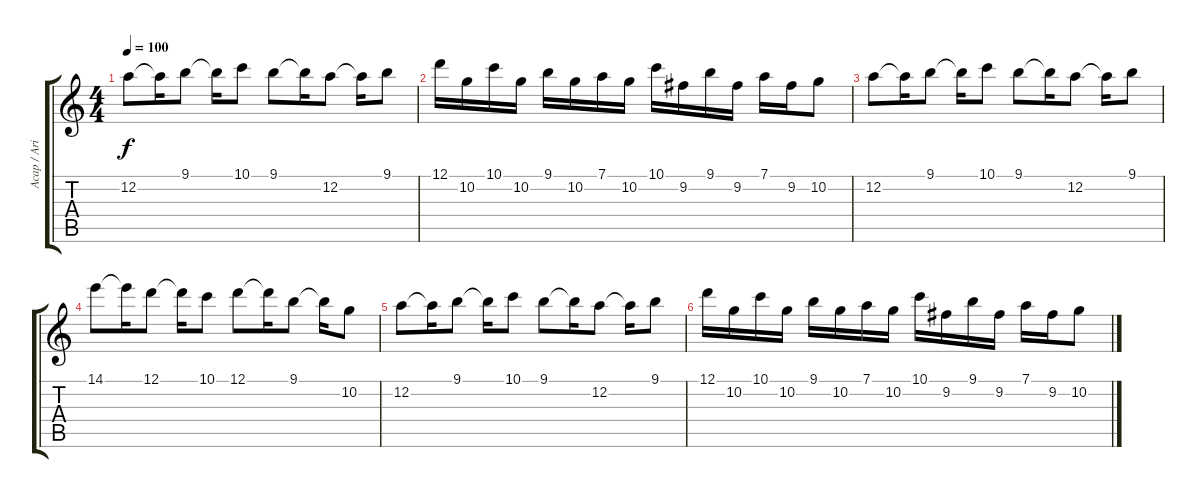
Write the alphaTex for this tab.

\track ("Acap / Ariq" "Acap / Ari") {instrument distortionguitar}
\staff {score tabs}
\tuning (D4 A3 F3 C3 G2 D2) {hide}
\ts (4 4)
\tempo 100
\clef g2
\ks c
12.2.8{dy f} 12.2{t}.16 9.1.8 9.1{t}.16 10.1.8 9.1.8 9.1{t}.16 12.2.8 12.2{t}.16 9.1.8 |
12.1.16 10.2.16 10.1.16 10.2.16 9.1.16 10.2.16 7.1.16 10.2.16 10.1.16 9.2.16 9.1.16 9.2.16 7.1.16 9.2.16 10.2.8 |
12.2.8 12.2{t}.16 9.1.8 9.1{t}.16 10.1.8 9.1.8 9.1{t}.16 12.2.8 12.2{t}.16 9.1.8 |
14.1.8 14.1{t}.16 12.1.8 12.1{t}.16 10.1.8 12.1.8 12.1{t}.16 9.1.8 9.1{t}.16 10.2.8 |
12.2.8 12.2{t}.16 9.1.8 9.1{t}.16 10.1.8 9.1.8 9.1{t}.16 12.2.8 12.2{t}.16 9.1.8 |
12.1.16 10.2.16 10.1.16 10.2.16 9.1.16 10.2.16 7.1.16 10.2.16 10.1.16 9.2.16 9.1.16 9.2.16 7.1.16 9.2.16 10.2.8
